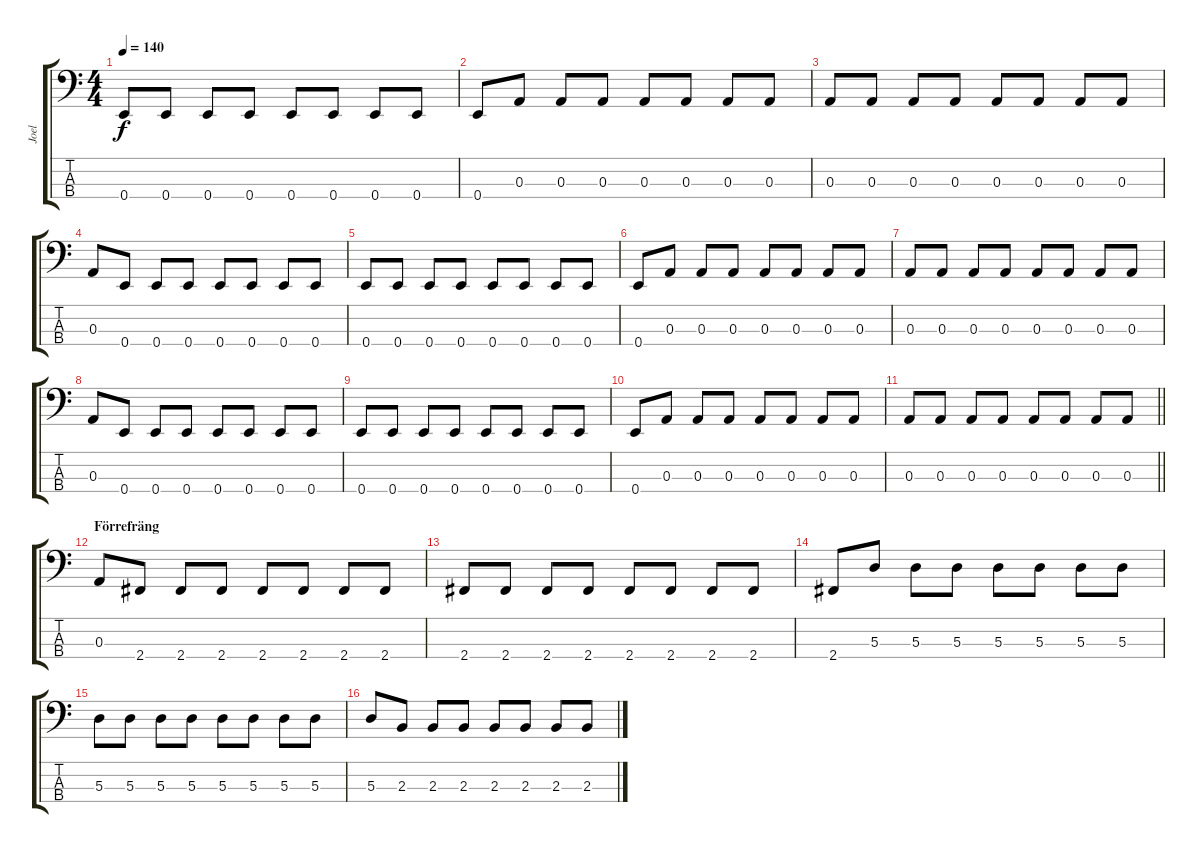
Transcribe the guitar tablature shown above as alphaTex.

\track ("Joel" "Joel") {instrument electricbassfinger}
\staff {score tabs}
\tuning (G2 D2 A1 E1) {hide}
\ts (4 4)
\tempo 140
\clef f4
\ks c
0.4.8{dy f} 0.4.8 0.4.8 0.4.8 0.4.8 0.4.8 0.4.8 0.4.8 |
0.4.8 0.3.8 0.3.8 0.3.8 0.3.8 0.3.8 0.3.8 0.3.8 |
0.3.8 0.3.8 0.3.8 0.3.8 0.3.8 0.3.8 0.3.8 0.3.8 |
0.3.8 0.4.8 0.4.8 0.4.8 0.4.8 0.4.8 0.4.8 0.4.8 |
0.4.8 0.4.8 0.4.8 0.4.8 0.4.8 0.4.8 0.4.8 0.4.8 |
0.4.8 0.3.8 0.3.8 0.3.8 0.3.8 0.3.8 0.3.8 0.3.8 |
0.3.8 0.3.8 0.3.8 0.3.8 0.3.8 0.3.8 0.3.8 0.3.8 |
0.3.8 0.4.8 0.4.8 0.4.8 0.4.8 0.4.8 0.4.8 0.4.8 |
0.4.8 0.4.8 0.4.8 0.4.8 0.4.8 0.4.8 0.4.8 0.4.8 |
0.4.8 0.3.8 0.3.8 0.3.8 0.3.8 0.3.8 0.3.8 0.3.8 |
\barLineRight lightlight
0.3.8 0.3.8 0.3.8 0.3.8 0.3.8 0.3.8 0.3.8 0.3.8 |
\section ("" "Förrefräng")
0.3.8 2.4.8 2.4.8 2.4.8 2.4.8 2.4.8 2.4.8 2.4.8 |
2.4.8 2.4.8 2.4.8 2.4.8 2.4.8 2.4.8 2.4.8 2.4.8 |
2.4.8 5.3.8 5.3.8 5.3.8 5.3.8 5.3.8 5.3.8 5.3.8 |
5.3.8 5.3.8 5.3.8 5.3.8 5.3.8 5.3.8 5.3.8 5.3.8 |
5.3.8 2.3.8 2.3.8 2.3.8 2.3.8 2.3.8 2.3.8 2.3.8
